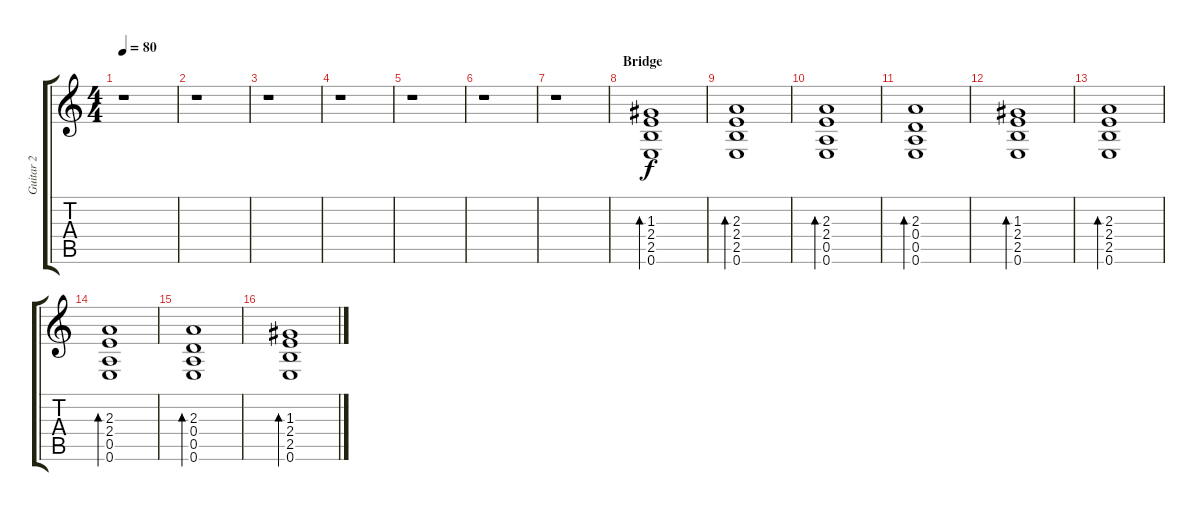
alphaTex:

\track ("Guitar 2" "Guitar 2") {instrument electricguitarclean}
\staff {score tabs}
\tuning (E4 B3 G3 D3 A2 E2) {hide}
\ts (4 4)
\tempo 80
\clef g2
\ks c
r.1{dy f} |
r.1 |
r.1 |
r.1 |
r.1 |
r.1 |
r.1 |
\section ("" "Bridge")
(1.3 2.4 2.5 0.6).1{bd 240} |
(2.3 2.4 2.5 0.6).1{bd 240} |
(2.3 2.4 0.5 0.6).1{bd 240} |
(2.3 0.4 0.5 0.6).1{bd 240} |
(1.3 2.4 2.5 0.6).1{bd 240} |
(2.3 2.4 2.5 0.6).1{bd 240} |
(2.3 2.4 0.5 0.6).1{bd 240} |
(2.3 0.4 0.5 0.6).1{bd 240} |
(1.3 2.4 2.5 0.6).1{bd 240}
